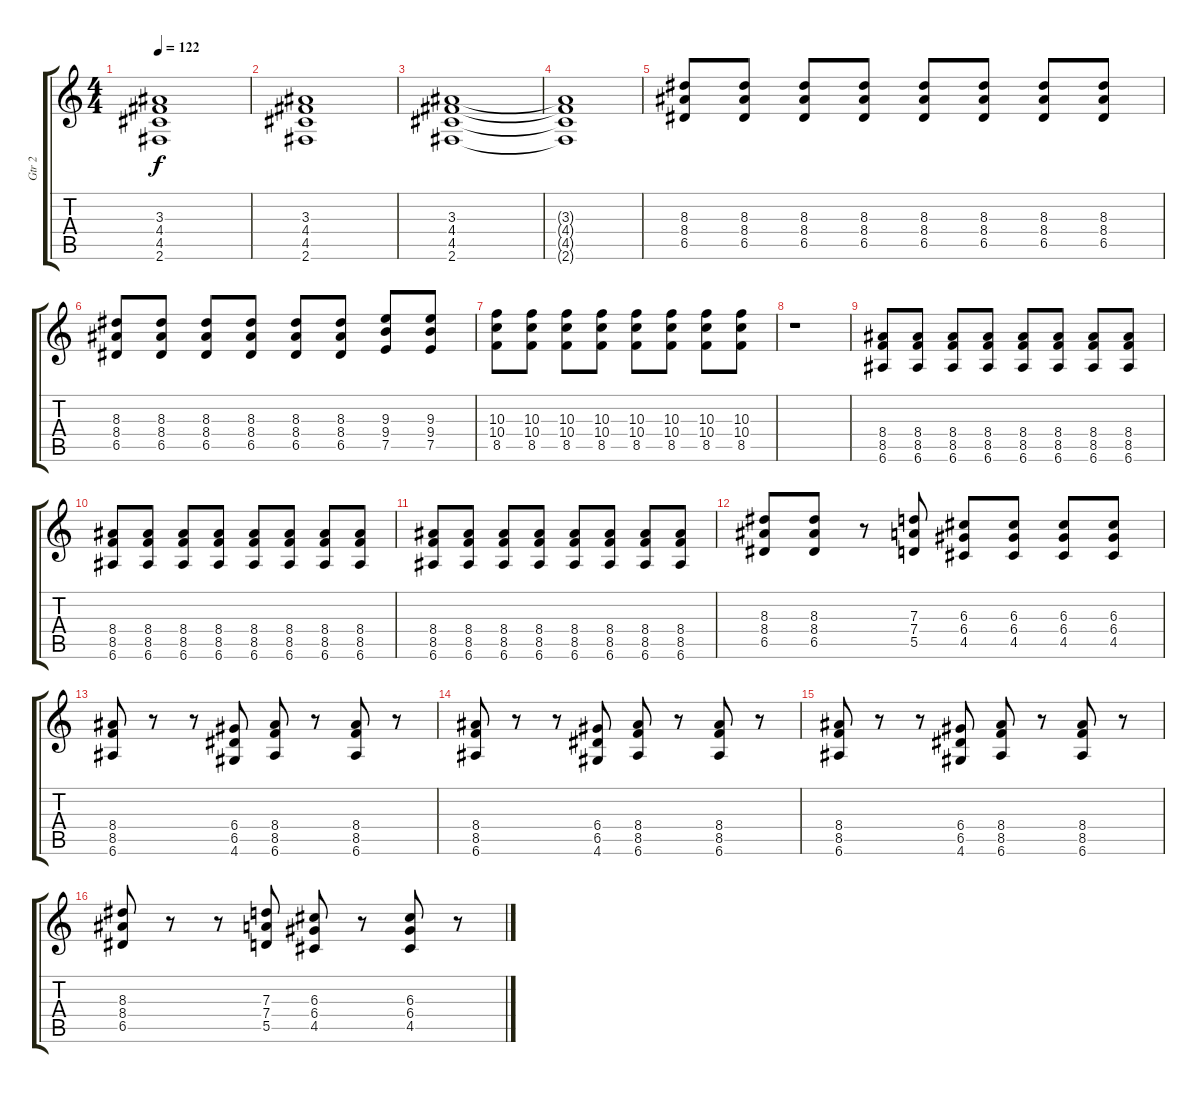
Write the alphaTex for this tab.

\track ("Gtr 2" "Gtr 2") {instrument distortionguitar}
\staff {score tabs}
\tuning (E4 B3 G3 D3 A2 E2) {hide}
\ts (4 4)
\tempo 122
\clef g2
\ks c
(3.3 4.4 4.5 2.6).1{dy f} |
(3.3 4.4 4.5 2.6).1 |
(3.3 4.4 4.5 2.6).1 |
(3.3{t} 4.4{t} 4.5{t} 2.6{t}).1 |
(8.3 8.4 6.5).8 (8.3 8.4 6.5).8 (8.3 8.4 6.5).8 (8.3 8.4 6.5).8 (8.3 8.4 6.5).8 (8.3 8.4 6.5).8 (8.3 8.4 6.5).8 (8.3 8.4 6.5).8 |
(8.3 8.4 6.5).8 (8.3 8.4 6.5).8 (8.3 8.4 6.5).8 (8.3 8.4 6.5).8 (8.3 8.4 6.5).8 (8.3 8.4 6.5).8 (9.3 9.4 7.5).8 (9.3 9.4 7.5).8 |
(10.3 10.4 8.5).8 (10.3 10.4 8.5).8 (10.3 10.4 8.5).8 (10.3 10.4 8.5).8 (10.3 10.4 8.5).8 (10.3 10.4 8.5).8 (10.3 10.4 8.5).8 (10.3 10.4 8.5).8 |
r.1 |
(8.4 8.5 6.6).8 (8.4 8.5 6.6).8 (8.4 8.5 6.6).8 (8.4 8.5 6.6).8 (8.4 8.5 6.6).8 (8.4 8.5 6.6).8 (8.4 8.5 6.6).8 (8.4 8.5 6.6).8 |
(8.4 8.5 6.6).8 (8.4 8.5 6.6).8 (8.4 8.5 6.6).8 (8.4 8.5 6.6).8 (8.4 8.5 6.6).8 (8.4 8.5 6.6).8 (8.4 8.5 6.6).8 (8.4 8.5 6.6).8 |
(8.4 8.5 6.6).8 (8.4 8.5 6.6).8 (8.4 8.5 6.6).8 (8.4 8.5 6.6).8 (8.4 8.5 6.6).8 (8.4 8.5 6.6).8 (8.4 8.5 6.6).8 (8.4 8.5 6.6).8 |
(8.3 8.4 6.5).8 (8.3 8.4 6.5).8 r.8 (7.3 7.4 5.5).8 (6.3 6.4 4.5).8 (6.3 6.4 4.5).8 (6.3 6.4 4.5).8 (6.3 6.4 4.5).8 |
(8.4 8.5 6.6).8 r.8 r.8 (6.4 6.5 4.6).8 (8.4 8.5 6.6).8 r.8 (8.4 8.5 6.6).8 r.8 |
(8.4 8.5 6.6).8 r.8 r.8 (6.4 6.5 4.6).8 (8.4 8.5 6.6).8 r.8 (8.4 8.5 6.6).8 r.8 |
(8.4 8.5 6.6).8 r.8 r.8 (6.4 6.5 4.6).8 (8.4 8.5 6.6).8 r.8 (8.4 8.5 6.6).8 r.8 |
(8.3 8.4 6.5).8 r.8 r.8 (7.3 7.4 5.5).8 (6.3 6.4 4.5).8 r.8 (6.3 6.4 4.5).8 r.8
